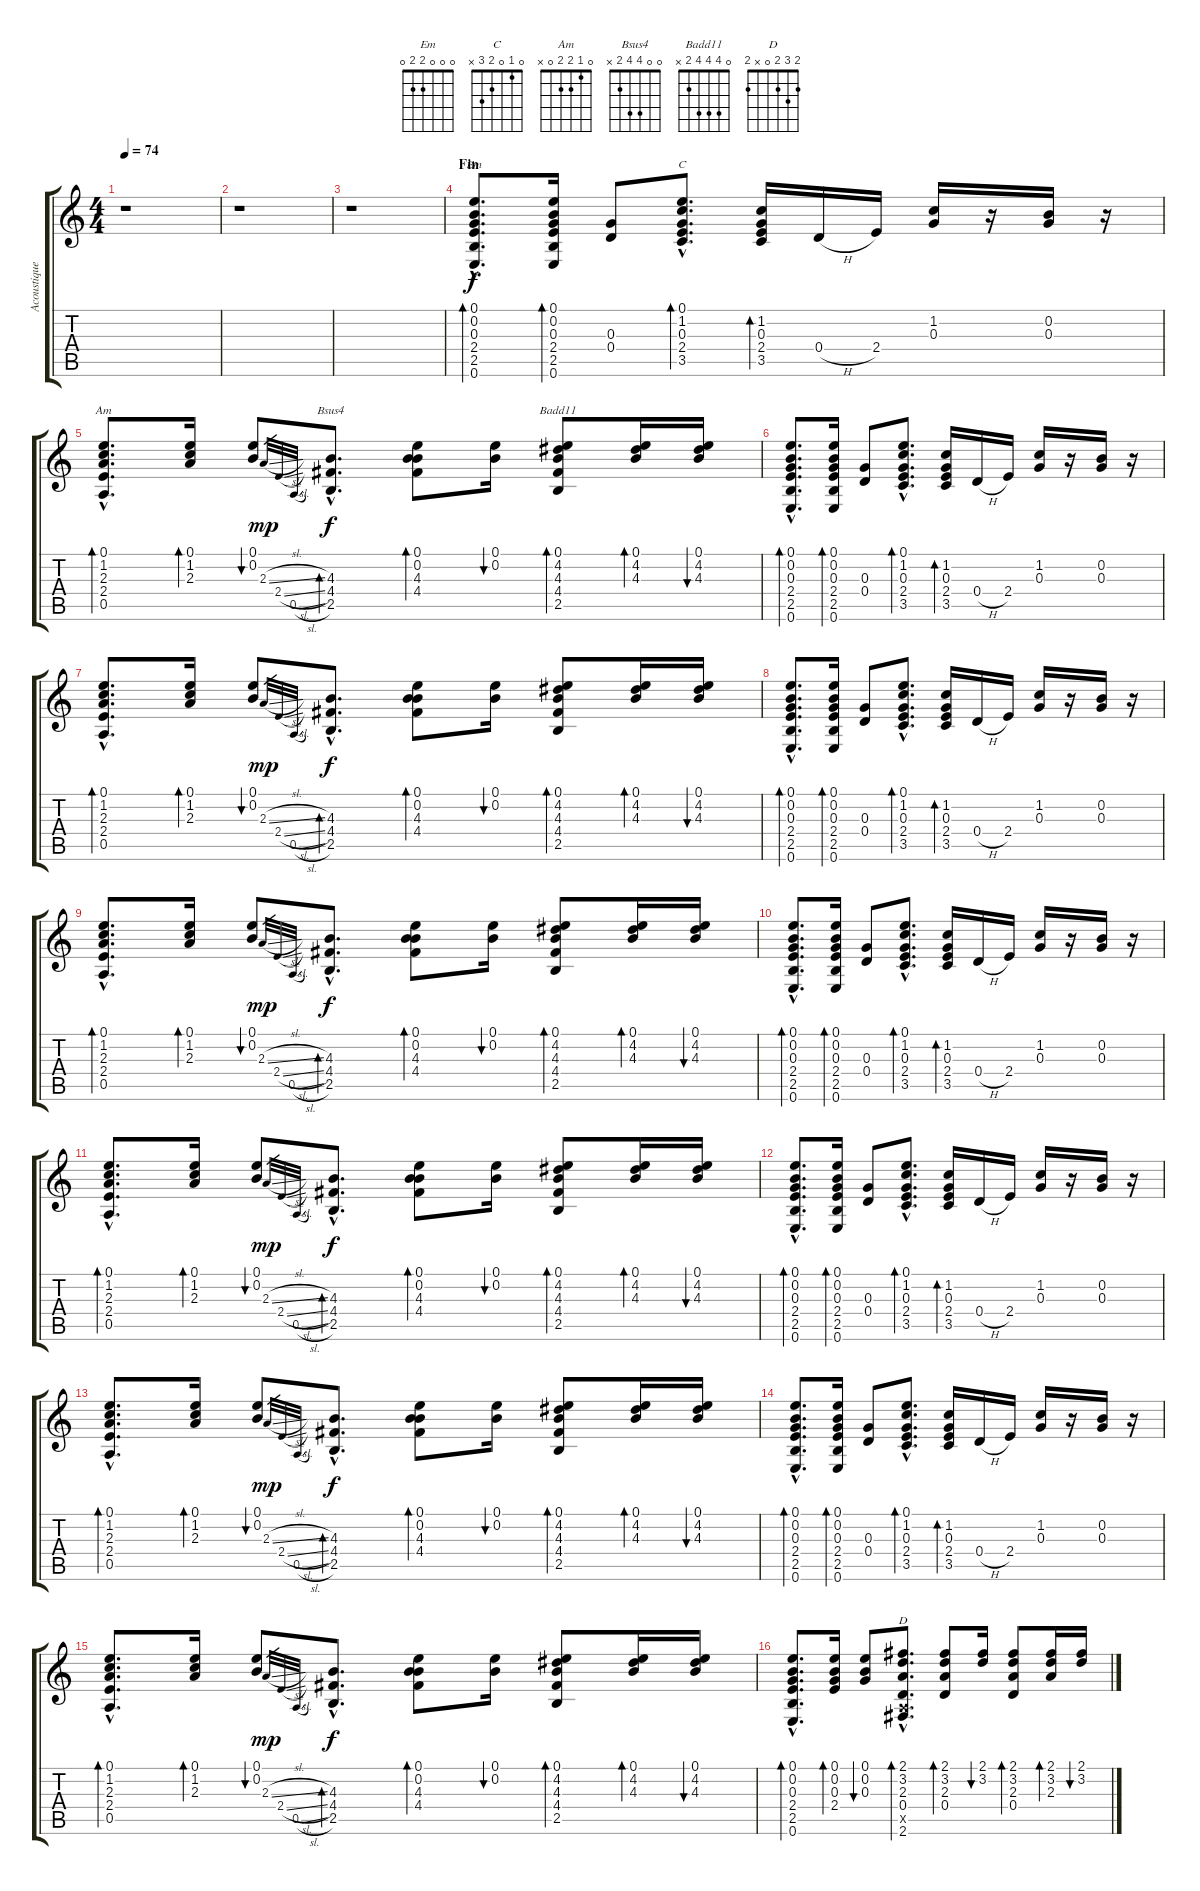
\track ("Acoustique" "Acoustique") {instrument acousticguitarsteel}
\staff {score tabs}
\tuning (E4 B3 G3 D3 A2 E2) {hide}
\chord ("Em" 0 0 0 2 2 0)
\chord ("C" 0 1 0 2 3 x)
\chord ("Am" 0 1 2 2 0 x)
\chord ("Bsus4" 0 0 4 4 2 x)
\chord ("Badd11" 0 4 4 4 2 x)
\chord ("D" 2 3 2 0 x 2)
\ts (4 4)
\tempo 74
\clef g2
\ks c
r.1{dy f} |
r.1 |
r.1 |
\section ("" "Fin")
(0.1{hac} 0.2{hac} 0.3{hac} 2.4{hac} 2.5{hac} 0.6{hac}).8{d bd 60 ch "Em"} (0.1 0.2 0.3 2.4 2.5 0.6).16{bd 60} (0.3 0.4).8 (0.1{hac} 1.2{hac} 0.3{hac} 2.4{hac} 3.5{hac}).8{d bd 60 ch "C"} (1.2 0.3 2.4 3.5).16{bd 60} 0.4{h}.16 2.4.16 (1.2 0.3).16 r.16 (0.2 0.3).16 r.16 |
(0.1{hac} 1.2{hac} 2.3{hac} 2.4{hac} 0.5{hac}).8{d bd 60 ch "Am"} (0.1 1.2 2.3).16{bd 60} (0.1 0.2).8{bu 60} 2.3{sl}.32{gr dy mp} 2.4{sl}.32{gr} 0.5{sl}.32{gr} (4.3{hac} 4.4{hac} 2.5{hac}).8{d bd 60 ch "Bsus4" dy f} (0.1 0.2 4.3 4.4).8{bd 60} (0.1 0.2).16{bu 60} (0.1 4.2 4.3 4.4 2.5).8{bd 60 ch "Badd11"} (0.1 4.2 4.3).16{bd 60} (0.1 4.2 4.3).16{bu 60} |
(0.1{hac} 0.2{hac} 0.3{hac} 2.4{hac} 2.5{hac} 0.6{hac}).8{d bd 60} (0.1 0.2 0.3 2.4 2.5 0.6).16{bd 60} (0.3 0.4).8 (0.1{hac} 1.2{hac} 0.3{hac} 2.4{hac} 3.5{hac}).8{d bd 60} (1.2 0.3 2.4 3.5).16{bd 60} 0.4{h}.16 2.4.16 (1.2 0.3).16 r.16 (0.2 0.3).16 r.16 |
(0.1{hac} 1.2{hac} 2.3{hac} 2.4{hac} 0.5{hac}).8{d bd 60} (0.1 1.2 2.3).16{bd 60} (0.1 0.2).8{bu 60} 2.3{sl}.32{gr dy mp} 2.4{sl}.32{gr} 0.5{sl}.32{gr} (4.3{hac} 4.4{hac} 2.5{hac}).8{d bd 60 dy f} (0.1 0.2 4.3 4.4).8{bd 60} (0.1 0.2).16{bu 60} (0.1 4.2 4.3 4.4 2.5).8{bd 60} (0.1 4.2 4.3).16{bd 60} (0.1 4.2 4.3).16{bu 60} |
(0.1{hac} 0.2{hac} 0.3{hac} 2.4{hac} 2.5{hac} 0.6{hac}).8{d bd 60} (0.1 0.2 0.3 2.4 2.5 0.6).16{bd 60} (0.3 0.4).8 (0.1{hac} 1.2{hac} 0.3{hac} 2.4{hac} 3.5{hac}).8{d bd 60} (1.2 0.3 2.4 3.5).16{bd 60} 0.4{h}.16 2.4.16 (1.2 0.3).16 r.16 (0.2 0.3).16 r.16 |
(0.1{hac} 1.2{hac} 2.3{hac} 2.4{hac} 0.5{hac}).8{d bd 60} (0.1 1.2 2.3).16{bd 60} (0.1 0.2).8{bu 60} 2.3{sl}.32{gr dy mp} 2.4{sl}.32{gr} 0.5{sl}.32{gr} (4.3{hac} 4.4{hac} 2.5{hac}).8{d bd 60 dy f} (0.1 0.2 4.3 4.4).8{bd 60} (0.1 0.2).16{bu 60} (0.1 4.2 4.3 4.4 2.5).8{bd 60} (0.1 4.2 4.3).16{bd 60} (0.1 4.2 4.3).16{bu 60} |
(0.1{hac} 0.2{hac} 0.3{hac} 2.4{hac} 2.5{hac} 0.6{hac}).8{d bd 60} (0.1 0.2 0.3 2.4 2.5 0.6).16{bd 60} (0.3 0.4).8 (0.1{hac} 1.2{hac} 0.3{hac} 2.4{hac} 3.5{hac}).8{d bd 60} (1.2 0.3 2.4 3.5).16{bd 60} 0.4{h}.16 2.4.16 (1.2 0.3).16 r.16 (0.2 0.3).16 r.16 |
(0.1{hac} 1.2{hac} 2.3{hac} 2.4{hac} 0.5{hac}).8{d bd 60} (0.1 1.2 2.3).16{bd 60} (0.1 0.2).8{bu 60} 2.3{sl}.32{gr dy mp} 2.4{sl}.32{gr} 0.5{sl}.32{gr} (4.3{hac} 4.4{hac} 2.5{hac}).8{d bd 60 dy f} (0.1 0.2 4.3 4.4).8{bd 60} (0.1 0.2).16{bu 60} (0.1 4.2 4.3 4.4 2.5).8{bd 60} (0.1 4.2 4.3).16{bd 60} (0.1 4.2 4.3).16{bu 60} |
(0.1{hac} 0.2{hac} 0.3{hac} 2.4{hac} 2.5{hac} 0.6{hac}).8{d bd 60} (0.1 0.2 0.3 2.4 2.5 0.6).16{bd 60} (0.3 0.4).8 (0.1{hac} 1.2{hac} 0.3{hac} 2.4{hac} 3.5{hac}).8{d bd 60} (1.2 0.3 2.4 3.5).16{bd 60} 0.4{h}.16 2.4.16 (1.2 0.3).16 r.16 (0.2 0.3).16 r.16 |
(0.1{hac} 1.2{hac} 2.3{hac} 2.4{hac} 0.5{hac}).8{d bd 60} (0.1 1.2 2.3).16{bd 60} (0.1 0.2).8{bu 60} 2.3{sl}.32{gr dy mp} 2.4{sl}.32{gr} 0.5{sl}.32{gr} (4.3{hac} 4.4{hac} 2.5{hac}).8{d bd 60 dy f} (0.1 0.2 4.3 4.4).8{bd 60} (0.1 0.2).16{bu 60} (0.1 4.2 4.3 4.4 2.5).8{bd 60} (0.1 4.2 4.3).16{bd 60} (0.1 4.2 4.3).16{bu 60} |
(0.1{hac} 0.2{hac} 0.3{hac} 2.4{hac} 2.5{hac} 0.6{hac}).8{d bd 60} (0.1 0.2 0.3 2.4 2.5 0.6).16{bd 60} (0.3 0.4).8 (0.1{hac} 1.2{hac} 0.3{hac} 2.4{hac} 3.5{hac}).8{d bd 60} (1.2 0.3 2.4 3.5).16{bd 60} 0.4{h}.16 2.4.16 (1.2 0.3).16 r.16 (0.2 0.3).16 r.16 |
(0.1{hac} 1.2{hac} 2.3{hac} 2.4{hac} 0.5{hac}).8{d bd 60} (0.1 1.2 2.3).16{bd 60} (0.1 0.2).8{bu 60} 2.3{sl}.32{gr dy mp} 2.4{sl}.32{gr} 0.5{sl}.32{gr} (4.3{hac} 4.4{hac} 2.5{hac}).8{d bd 60 dy f} (0.1 0.2 4.3 4.4).8{bd 60} (0.1 0.2).16{bu 60} (0.1 4.2 4.3 4.4 2.5).8{bd 60} (0.1 4.2 4.3).16{bd 60} (0.1 4.2 4.3).16{bu 60} |
(0.1{hac} 0.2{hac} 0.3{hac} 2.4{hac} 2.5{hac} 0.6{hac}).8{d bd 60} (0.1 0.2 0.3 2.4).16{bd 60} (0.1 0.2 0.3).8{bu 60} (2.1{hac} 3.2{hac} 2.3{hac} 0.4{hac} 0.5{hac x} 2.6{hac}).8{d bd 30 ch "D"} (2.1 3.2 2.3 0.4).8{bd 60} (2.1 3.2).16{bu 60} (2.1 3.2 2.3 0.4).8{bd 60} (2.1 3.2 2.3).16{bd 60} (2.1 3.2).16{bu 60}
